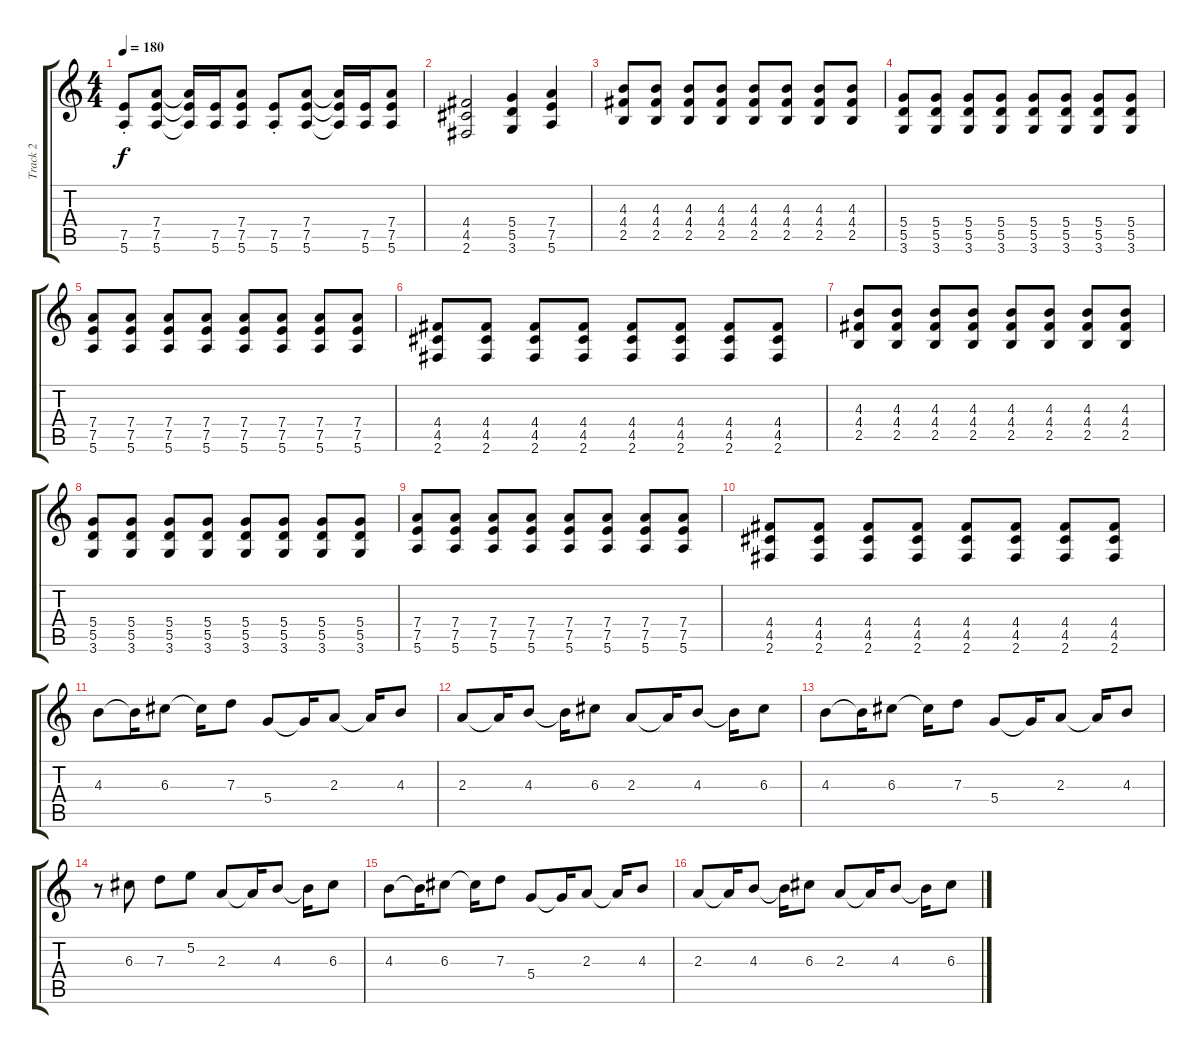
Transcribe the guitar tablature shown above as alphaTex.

\track ("Track 2" "Track 2") {instrument distortionguitar}
\staff {score tabs}
\tuning (E4 B3 G3 D3 A2 E2) {hide}
\ts (4 4)
\tempo 180
\clef g2
\ks c
(7.5{st} 5.6{st}).8{dy f} (7.4 7.5 5.6).8 (7.4{t} 7.5{t} 5.6{t}).16 (7.5 5.6).16 (7.4 7.5 5.6).8 (7.5{st} 5.6{st}).8 (7.4 7.5 5.6).8 (7.4{t} 7.5{t} 5.6{t}).16 (7.5 5.6).16 (7.4 7.5 5.6).8 |
(4.4 4.5 2.6).2 (5.4 5.5 3.6).4 (7.4 7.5 5.6).4 |
(4.3 4.4 2.5).8 (4.3 4.4 2.5).8 (4.3 4.4 2.5).8 (4.3 4.4 2.5).8 (4.3 4.4 2.5).8 (4.3 4.4 2.5).8 (4.3 4.4 2.5).8 (4.3 4.4 2.5).8 |
(5.4 5.5 3.6).8 (5.4 5.5 3.6).8 (5.4 5.5 3.6).8 (5.4 5.5 3.6).8 (5.4 5.5 3.6).8 (5.4 5.5 3.6).8 (5.4 5.5 3.6).8 (5.4 5.5 3.6).8 |
(7.4 7.5 5.6).8 (7.4 7.5 5.6).8 (7.4 7.5 5.6).8 (7.4 7.5 5.6).8 (7.4 7.5 5.6).8 (7.4 7.5 5.6).8 (7.4 7.5 5.6).8 (7.4 7.5 5.6).8 |
(4.4 4.5 2.6).8 (4.4 4.5 2.6).8 (4.4 4.5 2.6).8 (4.4 4.5 2.6).8 (4.4 4.5 2.6).8 (4.4 4.5 2.6).8 (4.4 4.5 2.6).8 (4.4 4.5 2.6).8 |
(4.3 4.4 2.5).8 (4.3 4.4 2.5).8 (4.3 4.4 2.5).8 (4.3 4.4 2.5).8 (4.3 4.4 2.5).8 (4.3 4.4 2.5).8 (4.3 4.4 2.5).8 (4.3 4.4 2.5).8 |
(5.4 5.5 3.6).8 (5.4 5.5 3.6).8 (5.4 5.5 3.6).8 (5.4 5.5 3.6).8 (5.4 5.5 3.6).8 (5.4 5.5 3.6).8 (5.4 5.5 3.6).8 (5.4 5.5 3.6).8 |
(7.4 7.5 5.6).8 (7.4 7.5 5.6).8 (7.4 7.5 5.6).8 (7.4 7.5 5.6).8 (7.4 7.5 5.6).8 (7.4 7.5 5.6).8 (7.4 7.5 5.6).8 (7.4 7.5 5.6).8 |
(4.4 4.5 2.6).8 (4.4 4.5 2.6).8 (4.4 4.5 2.6).8 (4.4 4.5 2.6).8 (4.4 4.5 2.6).8 (4.4 4.5 2.6).8 (4.4 4.5 2.6).8 (4.4 4.5 2.6).8 |
4.3.8 4.3{t}.16 6.3.8 6.3{t}.16 7.3.8 5.4.8 5.4{t}.16 2.3.8 2.3{t}.16 4.3.8 |
2.3.8 2.3{t}.16 4.3.8 4.3{t}.16 6.3.8 2.3.8 2.3{t}.16 4.3.8 4.3{t}.16 6.3.8 |
4.3.8 4.3{t}.16 6.3.8 6.3{t}.16 7.3.8 5.4.8 5.4{t}.16 2.3.8 2.3{t}.16 4.3.8 |
r.8 6.3.8 7.3.8 5.2.8 2.3.8 2.3{t}.16 4.3.8 4.3{t}.16 6.3.8 |
4.3.8 4.3{t}.16 6.3.8 6.3{t}.16 7.3.8 5.4.8 5.4{t}.16 2.3.8 2.3{t}.16 4.3.8 |
2.3.8 2.3{t}.16 4.3.8 4.3{t}.16 6.3.8 2.3.8 2.3{t}.16 4.3.8 4.3{t}.16 6.3.8
